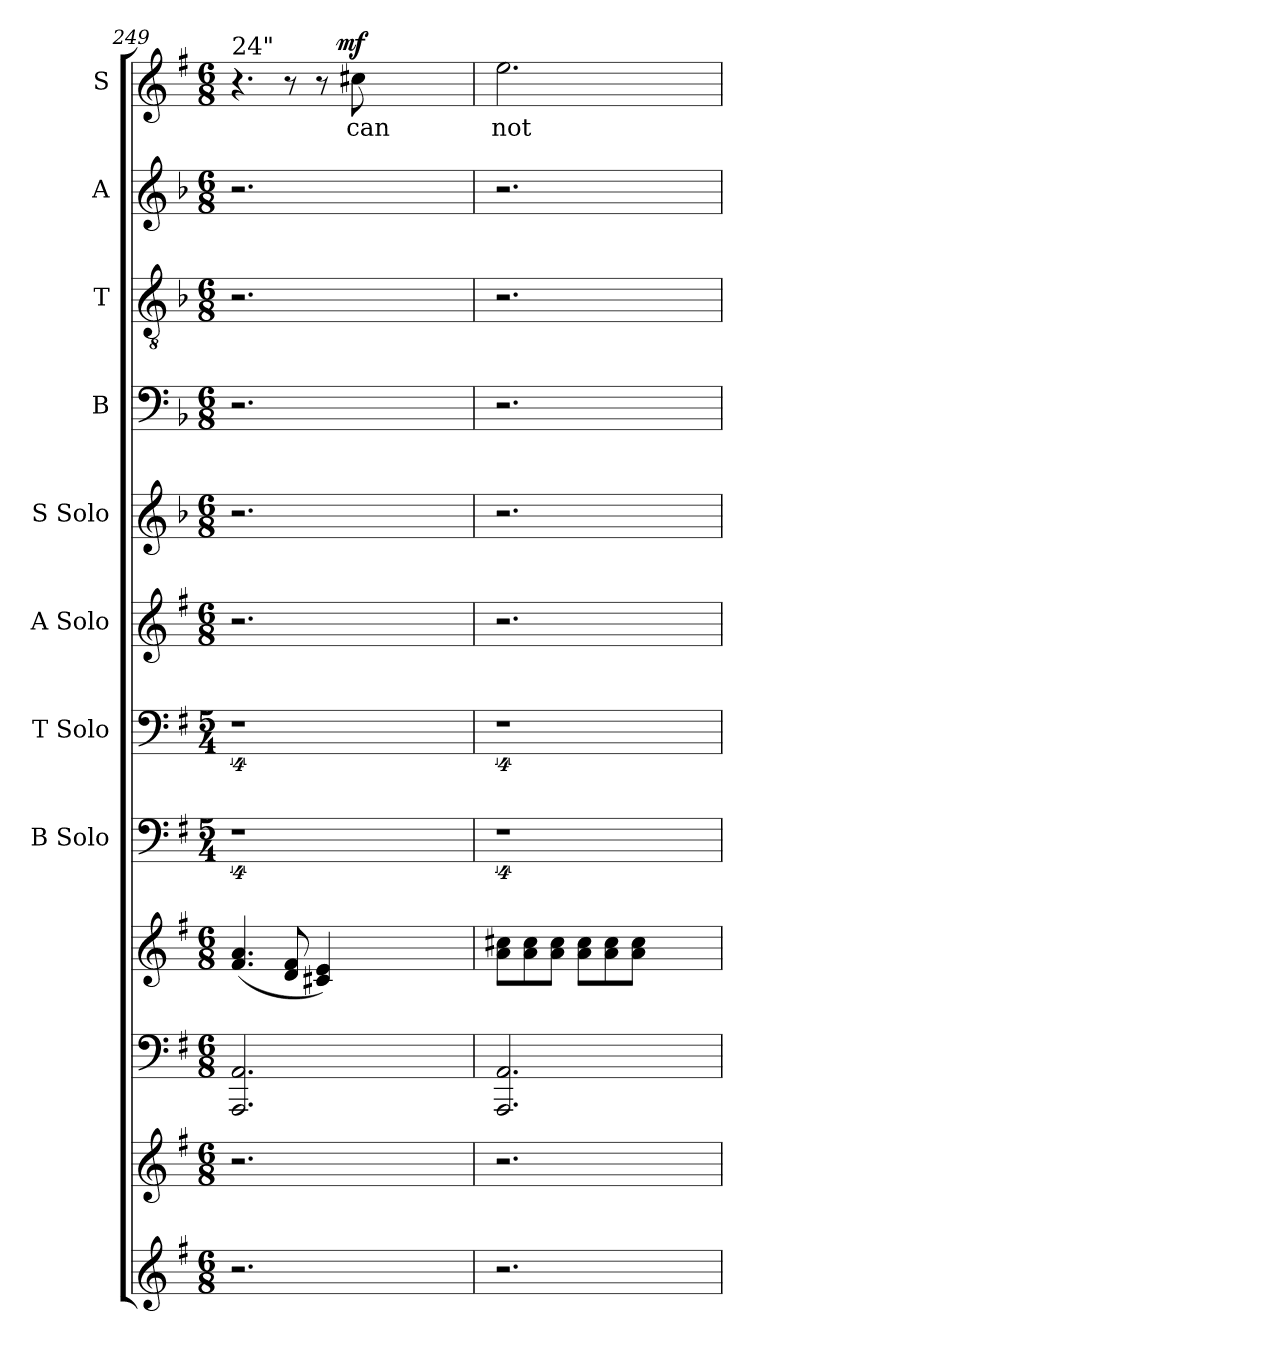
**kern	**kern	**kern	**kern	**kern	**kern	**kern	**kern	**kern	**kern	**kern	**kern	**text	**dynam
*part12	*part11	*part10	*part9	*part8	*part7	*part6	*part5	*part4	*part3	*part2	*part1	*part1	*part1
*staff12	*staff11	*staff10	*staff9	*staff8	*staff7	*staff6	*staff5	*staff4	*staff3	*staff2	*staff1	*staff1	*staff1
*	*	*	*	*I"B Solo	*I"T Solo	*I"A Solo	*I"S Solo	*I"B	*I"T	*I"A	*I"S	*	*
!!LO:LB:g=z
*clefG2	*clefG2	*clefF4	*clefG2	*clefF4	*clefF4	*clefG2	*clefG2	*clefF4	*clefGv2	*clefG2	*clefG2	*	*
*k[f#]	*k[f#]	*k[f#]	*k[f#]	*k[f#]	*k[f#]	*k[f#]	*k[b-]	*k[b-]	*k[b-]	*k[b-]	*k[f#]	*	*
*G:	*G:	*G:	*G:	*G:	*G:	*G:	*F:	*F:	*F:	*F:	*G:	*	*
*M6/8	*M6/8	*M6/8	*M6/8	*M5/4	*M5/4	*M6/8	*M6/8	*M6/8	*M6/8	*M6/8	*M6/8	*	*
=249	=249	=249	=249	=249	=249	=249	=249	=249	=249	=249	=249	=249	=249
*	*	*	*	*	*	*	*	*	*	*	*^	*	*
!	!	!	!	!	!	!	!	!	!	!	!LO:TX:a:t=24"	!	!	!
2.r	2.r	2.AAA/ 2.AA/	(<4.f#/ 4.a/	4%5r	4%5r	2.r	2.r	2.r	2.r	2.r	4.r	3..ryy	.	.
.	.	.	8d/ 8f#/	.	.	.	.	.	.	.	8r	.	.	.
.	.	.	4c#X/ 4e/)	.	.	.	.	.	.	.	8r	.	.	.
!	!	!	!	!	!	!	!	!	!	!	!	!	!	!LO:DY:a
.	.	.	.	.	.	.	.	.	.	.	.	3ryy	.	mf
!	!	!	!	!	!	!	!	!	!	!	!	!	!LO:LY:b	!
.	.	.	.	.	.	.	.	.	.	.	8cc#X\	.	can	.
2ryy	2ryy	2ryy	2ryy	.	.	2ryy	2ryy	2ryy	2ryy	2ryy	2ryy	.	.	.
.	.	.	.	.	.	.	.	.	.	.	.	12ryy	.	.
.	.	.	.	.	.	.	.	.	.	.	.	4ryy	.	.
=250	=250	=250	=250	=250	=250	=250	=250	=250	=250	=250	=250	=250	=250	=250
!	!	!	!	!	!	!	!	!	!	!	!	!	!LO:LY:b	!
*	*	*	*	*	*	*	*	*	*	*	*v	*v	*	*
2.r	2.r	2.AAA/ 2.AA/	8a\ 8cc#X\L	4%5r	4%5r	2.r	2.r	2.r	2.r	2.r	2.ee\	not	.
.	.	.	8a\ 8cc#\	.	.	.	.	.	.	.	.	.	.
.	.	.	8a\ 8cc#\J	.	.	.	.	.	.	.	.	.	.
.	.	.	8a\ 8cc#\L	.	.	.	.	.	.	.	.	.	.
.	.	.	8a\ 8cc#\	.	.	.	.	.	.	.	.	.	.
.	.	.	8a\ 8cc#\J	.	.	.	.	.	.	.	.	.	.
2ryy	2ryy	2ryy	2ryy	.	.	2ryy	2ryy	2ryy	2ryy	2ryy	2ryy	.	.
=	=	=	=	=	=	=	=	=	=	=	=	=	=
*-	*-	*-	*-	*-	*-	*-	*-	*-	*-	*-	*-	*-	*-
